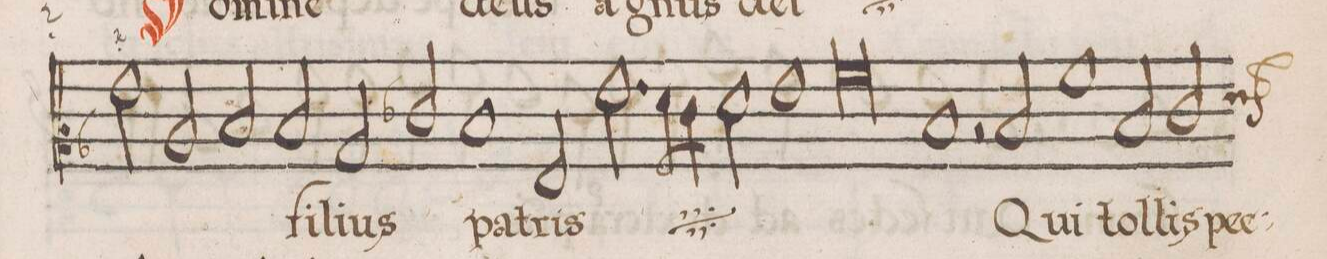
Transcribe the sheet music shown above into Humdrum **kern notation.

**kern	**text
*I"CANTVS	*
*clefC2	*
*k[b-]	*
*met(C)	*
*M2/1	*
2g\	-gnus
2c/	de-
2d/	-i
*	*Xij
2d/	fi-
=55-	=55-
2B-/	-li-
2e-X/	-us
1d/	pa-
=56-	=56-
2G/	-tris
*	*ij
2.g\	fi-
8f\L	.
8e\J	.
2f\	-li-
=57-	=57-
1g\	-us
0a\	pa-
=58-	=58-
1d/	-tris
*	*Xij
=59-	=59-
2r	.
2d/	Qui
1a\	tol-
=60-	=60-
2d/	-lis
*custos:f	*
2e/	pec-
*-	*-
